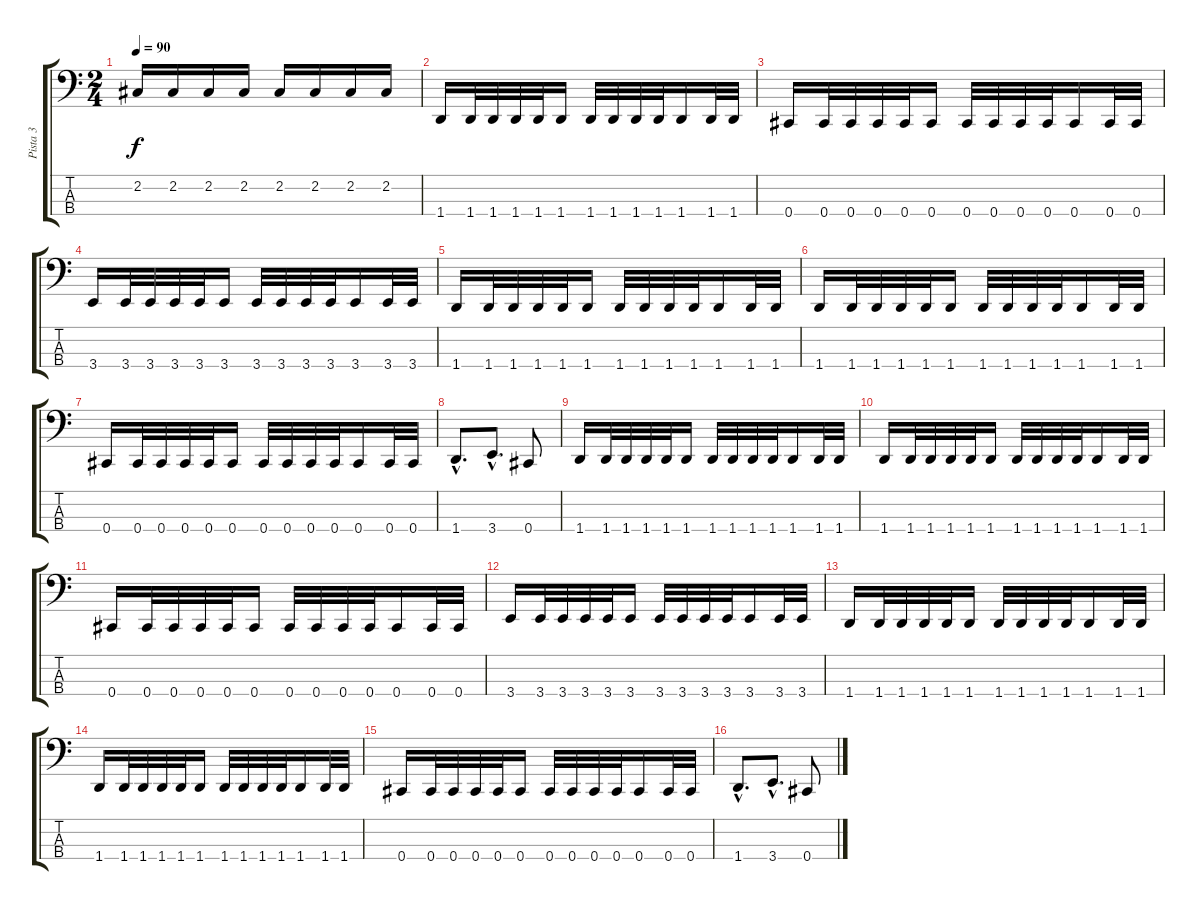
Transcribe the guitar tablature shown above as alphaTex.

\track ("Pista 3" "Pista 3") {instrument electricbasspick}
\staff {score tabs}
\tuning (E2 B1 Gb1 Db1) {hide}
\ts (2 4)
\tempo 90
\clef f4
\ks c
2.2.16{dy f} 2.2.16 2.2.16 2.2.16 2.2.16 2.2.16 2.2.16 2.2.16 |
1.4.16 1.4.32 1.4.32 1.4.32 1.4.32 1.4.16 1.4.32 1.4.32 1.4.32 1.4.32 1.4.16 1.4.32 1.4.32 |
0.4.16 0.4.32 0.4.32 0.4.32 0.4.32 0.4.16 0.4.32 0.4.32 0.4.32 0.4.32 0.4.16 0.4.32 0.4.32 |
3.4.16 3.4.32 3.4.32 3.4.32 3.4.32 3.4.16 3.4.32 3.4.32 3.4.32 3.4.32 3.4.16 3.4.32 3.4.32 |
1.4.16 1.4.32 1.4.32 1.4.32 1.4.32 1.4.16 1.4.32 1.4.32 1.4.32 1.4.32 1.4.16 1.4.32 1.4.32 |
1.4.16 1.4.32 1.4.32 1.4.32 1.4.32 1.4.16 1.4.32 1.4.32 1.4.32 1.4.32 1.4.16 1.4.32 1.4.32 |
0.4.16 0.4.32 0.4.32 0.4.32 0.4.32 0.4.16 0.4.32 0.4.32 0.4.32 0.4.32 0.4.16 0.4.32 0.4.32 |
1.4{hac}.8{d} 3.4{hac}.8{d} 0.4.8 |
1.4.16 1.4.32 1.4.32 1.4.32 1.4.32 1.4.16 1.4.32 1.4.32 1.4.32 1.4.32 1.4.16 1.4.32 1.4.32 |
1.4.16 1.4.32 1.4.32 1.4.32 1.4.32 1.4.16 1.4.32 1.4.32 1.4.32 1.4.32 1.4.16 1.4.32 1.4.32 |
0.4.16 0.4.32 0.4.32 0.4.32 0.4.32 0.4.16 0.4.32 0.4.32 0.4.32 0.4.32 0.4.16 0.4.32 0.4.32 |
3.4.16 3.4.32 3.4.32 3.4.32 3.4.32 3.4.16 3.4.32 3.4.32 3.4.32 3.4.32 3.4.16 3.4.32 3.4.32 |
1.4.16 1.4.32 1.4.32 1.4.32 1.4.32 1.4.16 1.4.32 1.4.32 1.4.32 1.4.32 1.4.16 1.4.32 1.4.32 |
1.4.16 1.4.32 1.4.32 1.4.32 1.4.32 1.4.16 1.4.32 1.4.32 1.4.32 1.4.32 1.4.16 1.4.32 1.4.32 |
0.4.16 0.4.32 0.4.32 0.4.32 0.4.32 0.4.16 0.4.32 0.4.32 0.4.32 0.4.32 0.4.16 0.4.32 0.4.32 |
1.4{hac}.8{d} 3.4{hac}.8{d} 0.4.8
